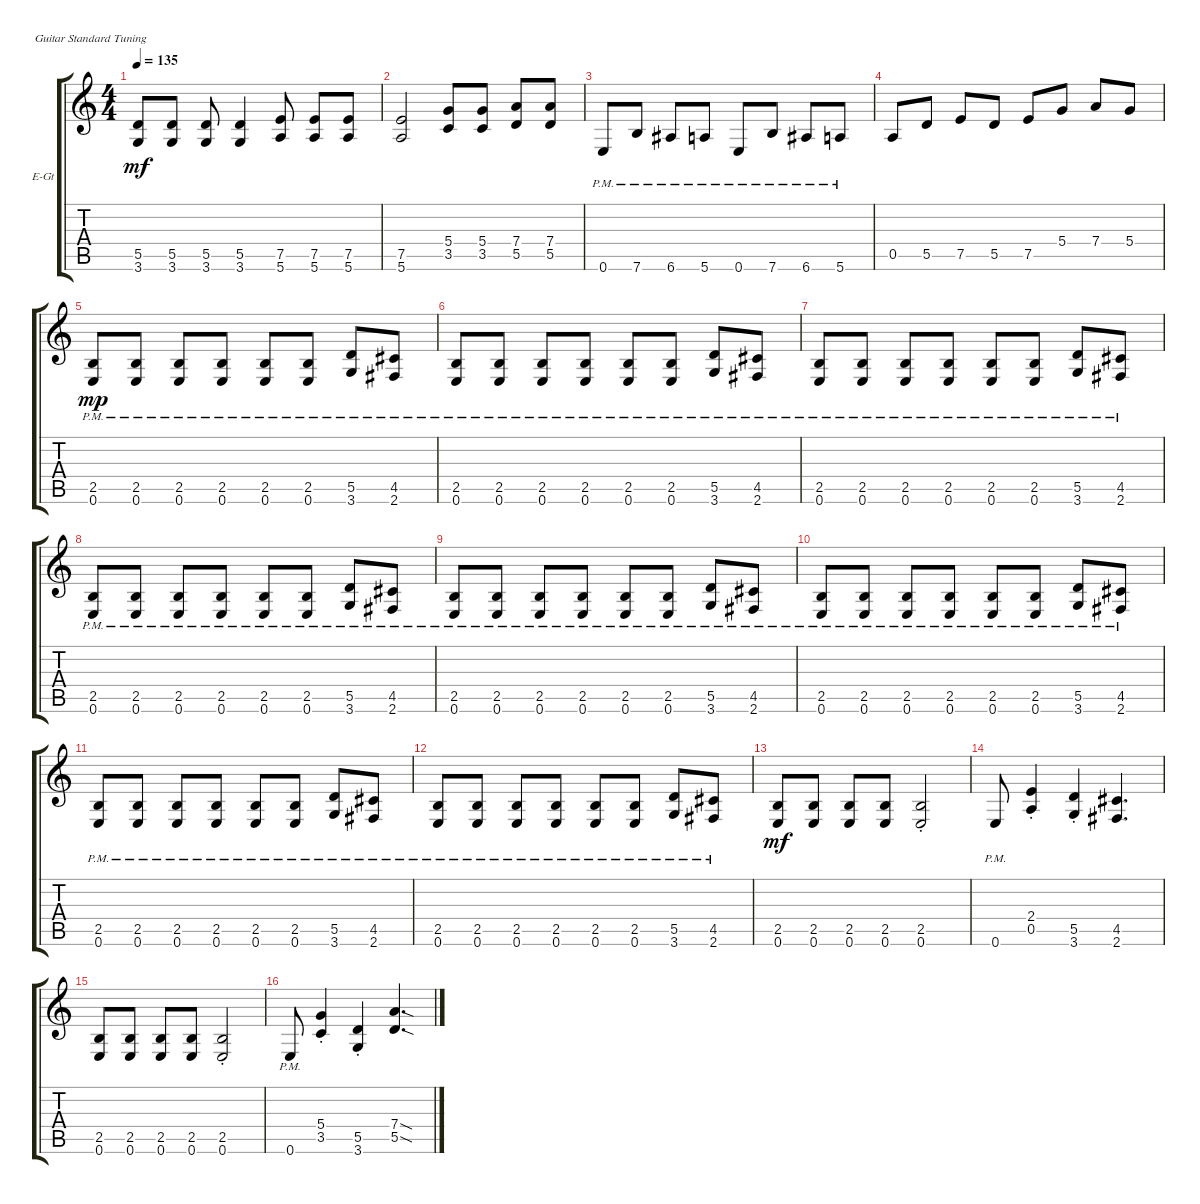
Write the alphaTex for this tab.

\defaultSystemsLayout 4
\bracketExtendMode groupsimilarinstruments
\firstSystemTrackNameOrientation horizontal
\otherSystemsTrackNameOrientation horizontal
\track ("Electric Guitar 1" "E-Gt") {instrument distortionguitar}
\staff {score tabs}
\tuning (E4 B3 G3 D3 A2 E2)
\ts (4 4)
\tempo 135
\clef g2
\scale
0.333333
\ks c
(5.5 3.6).8{dy mf} (3.6 5.5).8 (3.6 5.5).8 (3.6 5.5).4 (7.5 5.6).8 (7.5 5.6).8 (7.5 5.6).8 |
\scale
0.333333 (7.5 5.6).2 (3.5 5.4).8 (5.4 3.5).8 (5.5 7.4).8 (7.4 5.5).8 |
\scale
0.333333 0.6{pm}.8 7.6{pm}.8 6.6{pm}.8 5.6{pm}.8 0.6{pm}.8 7.6{pm}.8 6.6{pm}.8 5.6{pm}.8 |
\scale
0.333333 0.5.8 5.5.8 7.5.8 5.5.8 7.5.8 5.4.8 7.4.8 5.4.8 |
\scale
0.333333 (2.5{pm} 0.6{pm}).8{dy mp} (0.6{pm} 2.5{pm}).8 (0.6{pm} 2.5{pm}).8 (0.6{pm} 2.5{pm}).8 (0.6{pm} 2.5{pm}).8 (0.6{pm} 2.5{pm}).8 (3.6{pm} 5.5{pm}).8 (2.6{pm} 4.5{pm}).8 |
\scale
0.333333 (2.5{pm} 0.6{pm}).8 (0.6{pm} 2.5{pm}).8 (0.6{pm} 2.5{pm}).8 (0.6{pm} 2.5{pm}).8 (0.6{pm} 2.5{pm}).8 (0.6{pm} 2.5{pm}).8 (3.6{pm} 5.5{pm}).8 (2.6{pm} 4.5{pm}).8 |
\scale
0.333333 (2.5{pm} 0.6{pm}).8 (0.6{pm} 2.5{pm}).8 (0.6{pm} 2.5{pm}).8 (0.6{pm} 2.5{pm}).8 (0.6{pm} 2.5{pm}).8 (0.6{pm} 2.5{pm}).8 (3.6{pm} 5.5{pm}).8 (2.6{pm} 4.5{pm}).8 |
\scale
0.333333 (2.5{pm} 0.6{pm}).8 (0.6{pm} 2.5{pm}).8 (0.6{pm} 2.5{pm}).8 (0.6{pm} 2.5{pm}).8 (0.6{pm} 2.5{pm}).8 (0.6{pm} 2.5{pm}).8 (3.6{pm} 5.5{pm}).8 (2.6{pm} 4.5{pm}).8 |
\scale
0.333333 (2.5{pm} 0.6{pm}).8 (0.6{pm} 2.5{pm}).8 (0.6{pm} 2.5{pm}).8 (0.6{pm} 2.5{pm}).8 (0.6{pm} 2.5{pm}).8 (0.6{pm} 2.5{pm}).8 (3.6{pm} 5.5{pm}).8 (2.6{pm} 4.5{pm}).8 |
\scale
0.333333 (2.5{pm} 0.6{pm}).8 (0.6{pm} 2.5{pm}).8 (0.6{pm} 2.5{pm}).8 (0.6{pm} 2.5{pm}).8 (0.6{pm} 2.5{pm}).8 (0.6{pm} 2.5{pm}).8 (3.6{pm} 5.5{pm}).8 (2.6{pm} 4.5{pm}).8 |
\scale
0.333333 (2.5{pm} 0.6{pm}).8 (0.6{pm} 2.5{pm}).8 (0.6{pm} 2.5{pm}).8 (0.6{pm} 2.5{pm}).8 (0.6{pm} 2.5{pm}).8 (0.6{pm} 2.5{pm}).8 (3.6{pm} 5.5{pm}).8 (2.6{pm} 4.5{pm}).8 |
\scale
0.333333 (2.5{pm} 0.6{pm}).8 (0.6{pm} 2.5{pm}).8 (0.6{pm} 2.5{pm}).8 (0.6{pm} 2.5{pm}).8 (0.6{pm} 2.5{pm}).8 (0.6{pm} 2.5{pm}).8 (3.6{pm} 5.5{pm}).8 (2.6{pm} 4.5{pm}).8 |
\scale
0.333333 (2.5 0.6).8{dy mf} (0.6 2.5).8 (0.6 2.5).8 (0.6 2.5).8 (0.6{st} 2.5{st}).2 |
\scale
0.333333 0.6{pm}.8 (0.5{st} 2.4{st}).4 (5.5{st} 3.6{st}).4 (2.6 4.5).4{d} |
\scale
0.333333 (0.6 2.5).8 (0.6 2.5).8 (0.6 2.5).8 (0.6 2.5).8 (0.6{st} 2.5{st}).2 |
\scale
0.333333 0.6{pm}.8 (3.5{st} 5.4{st}).4 (5.5{st} 3.6{st}).4 (7.4{sod} 5.5{sod}).4{d}
